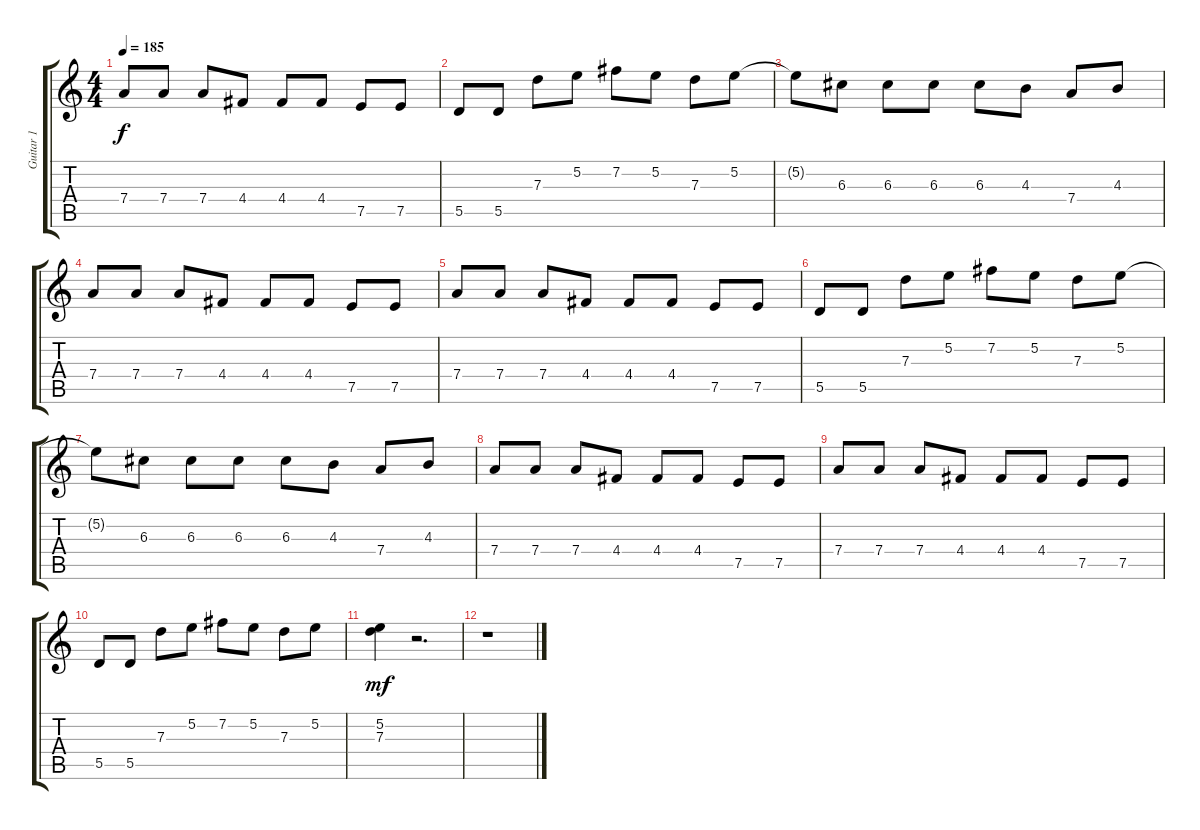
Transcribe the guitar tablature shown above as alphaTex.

\track ("Guitar 1" "Guitar 1") {instrument overdrivenguitar}
\staff {score tabs}
\tuning (E4 B3 G3 D3 A2 E2) {hide}
\ts (4 4)
\tempo 185
\clef g2
\ks c
7.4.8{dy f} 7.4.8 7.4.8 4.4.8 4.4.8 4.4.8 7.5.8 7.5.8 |
5.5.8 5.5.8 7.3.8 5.2.8 7.2.8 5.2.8 7.3.8 5.2.8 |
5.2{t}.8 6.3.8 6.3.8 6.3.8 6.3.8 4.3.8 7.4.8 4.3.8 |
7.4.8 7.4.8 7.4.8 4.4.8 4.4.8 4.4.8 7.5.8 7.5.8 |
7.4.8 7.4.8 7.4.8 4.4.8 4.4.8 4.4.8 7.5.8 7.5.8 |
5.5.8 5.5.8 7.3.8 5.2.8 7.2.8 5.2.8 7.3.8 5.2.8 |
5.2{t}.8 6.3.8 6.3.8 6.3.8 6.3.8 4.3.8 7.4.8 4.3.8 |
7.4.8 7.4.8 7.4.8 4.4.8 4.4.8 4.4.8 7.5.8 7.5.8 |
7.4.8 7.4.8 7.4.8 4.4.8 4.4.8 4.4.8 7.5.8 7.5.8 |
5.5.8 5.5.8 7.3.8 5.2.8 7.2.8 5.2.8 7.3.8 5.2.8 |
(5.2 7.3).4{dy mf} r.2{d} |
r.1
